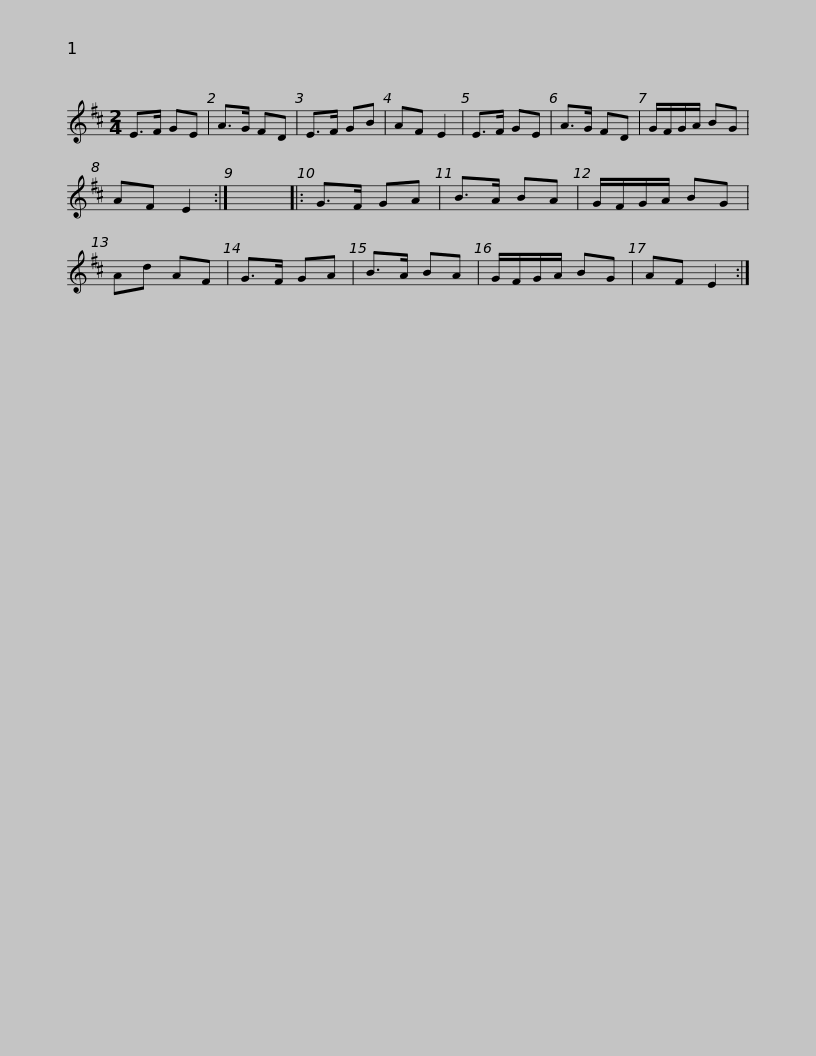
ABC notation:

X:1
L:1/8
M:2/4
I:linebreak $
K:D
V:1 treble
V:1
 E>F GE | A>G FD | E>F GB | AF E2 | E>F GE | %5
 A>G FD | G/F/G/A/ BG | AF E2 :| x4 |: G>F GA |$ %10
 B>A BA | G/F/G/A/ BG | Ad AF | G>F GA | B>A BA | %15
 G/F/G/A/ BG | AF E2 :| %17
